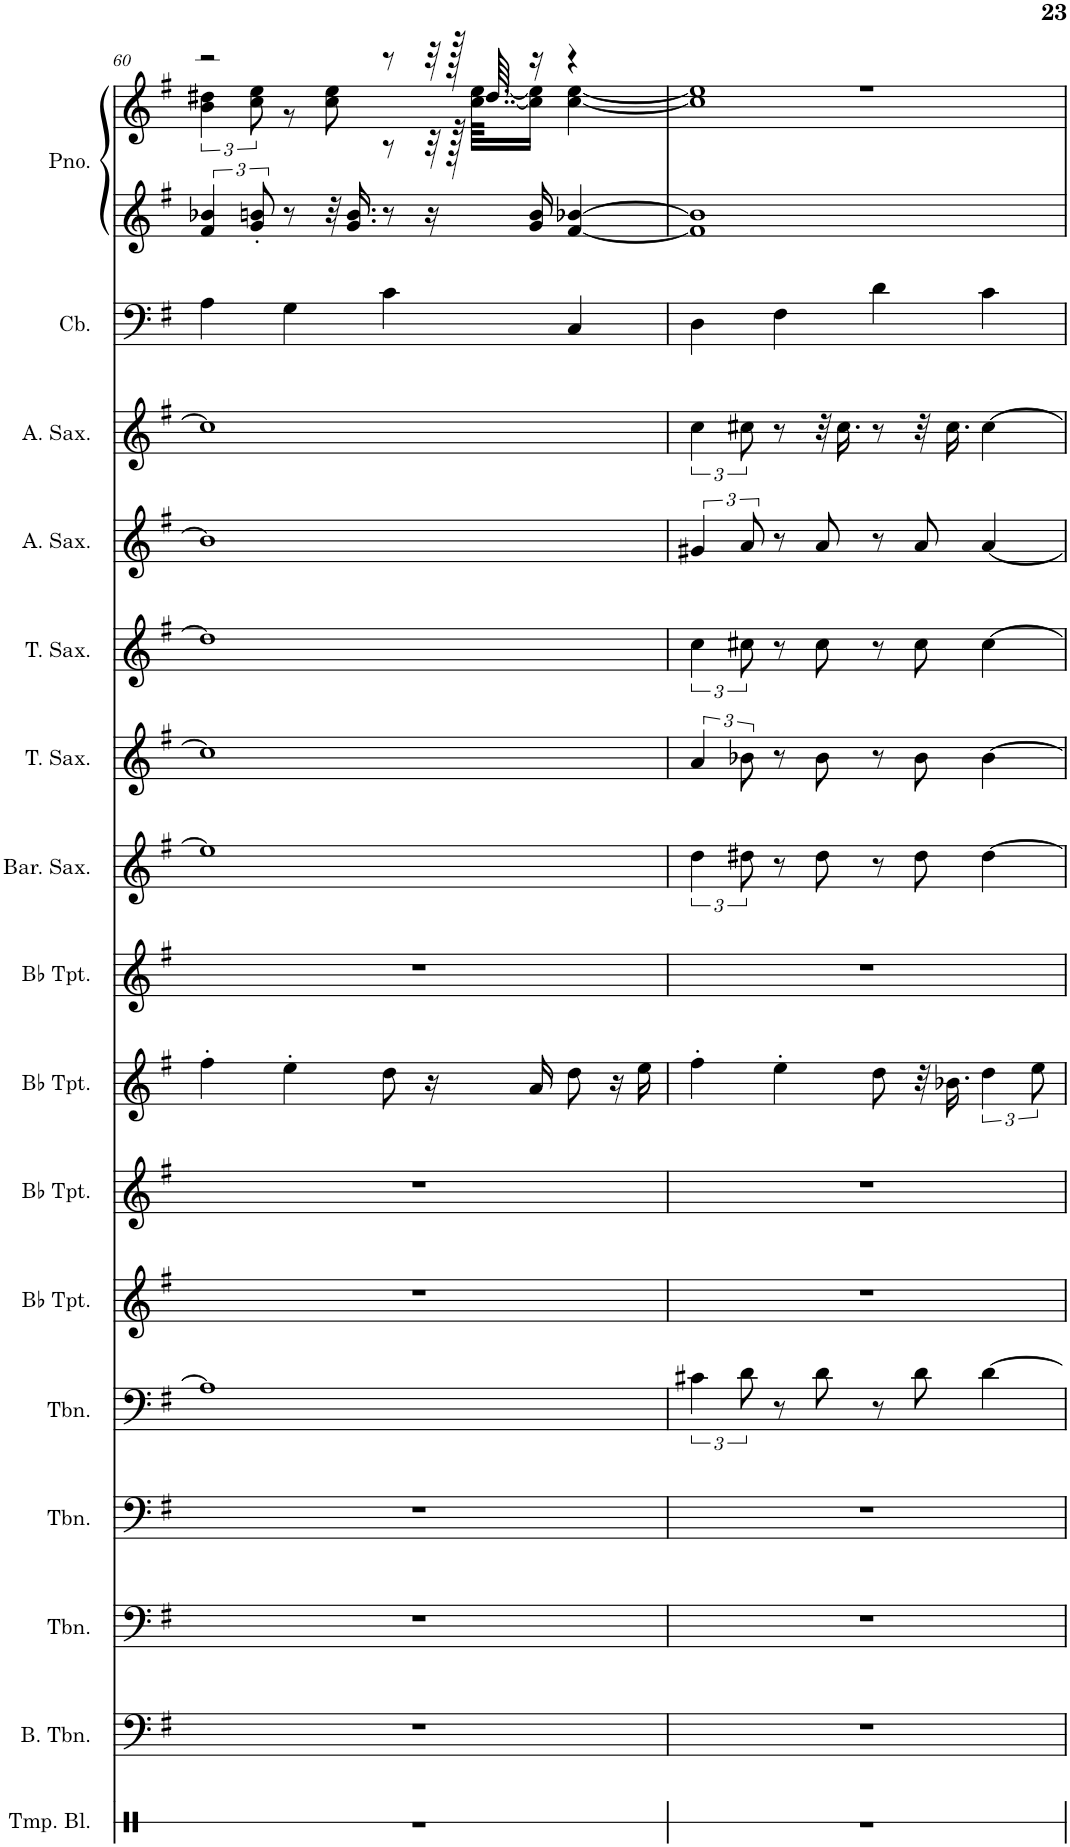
**kern	**kern	**kern	**kern	**kern	**kern	**kern	**kern	**kern	**kern	**kern	**kern	**kern	**kern	**kern	**kern	**kern
*part16	*part15	*part14	*part13	*part12	*part11	*part10	*part9	*part8	*part7	*part6	*part5	*part4	*part3	*part2	*part1	*part1
*staff17	*staff16	*staff15	*staff14	*staff13	*staff12	*staff11	*staff10	*staff9	*staff8	*staff7	*staff6	*staff5	*staff4	*staff3	*staff2	*staff1
*I"Temple Blocks	*I"Bass Trombone	*I"Trombone	*I"Trombone	*I"Trombone	*I"Bb Trumpet	*I"Bb Trumpet	*I"Bb Trumpet	*I"Bb Trumpet	*I"Baritone Saxophone	*I"Tenor Saxophone	*I"Tenor Saxophone	*I"Alto Saxophone	*I"Alto Saxophone	*I"Contrabass	*I"Piano	*
*I'Tmp. Bl.	*I'B. Tbn.	*I'Tbn.	*I'Tbn.	*I'Tbn.	*I'Bb Tpt.	*I'Bb Tpt.	*I'Bb Tpt.	*I'Bb Tpt.	*I'Bar. Sax.	*I'T. Sax.	*I'T. Sax.	*I'A. Sax.	*I'A. Sax.	*I'Cb.	*I'Pno.	*
!!LO:PB:g=z
*clefX	*clefF4	*clefF4	*clefF4	*clefF4	*clefG2	*clefG2	*clefG2	*clefG2	*clefG2	*clefG2	*clefG2	*clefG2	*clefG2	*clefF4	*clefF4	*clefG2
*	*	*	*	*	*Trd1c2	*Trd1c2	*Trd1c2	*Trd1c2	*Trd12c21	*Trd8c14	*Trd8c14	*Trd5c9	*Trd5c9	*Trd7c12	*	*
*k[]	*k[f#]	*k[f#]	*k[f#]	*k[f#]	*k[f#]	*k[f#]	*k[f#]	*k[f#]	*k[f#]	*k[f#]	*k[f#]	*k[f#]	*k[f#]	*k[f#]	*k[f#]	*k[f#]
*M4/4	*M4/4	*M4/4	*M4/4	*M4/4	*M4/4	*M4/4	*M4/4	*M4/4	*M4/4	*M4/4	*M4/4	*M4/4	*M4/4	*M4/4	*M4/4	*M4/4
=60	=60	=60	=60	=60	=60	=60	=60	=60	=60	=60	=60	=60	=60	=60	=60	=60
*	*	*	*	*	*	*	*	*	*	*	*	*	*	*	*	*^
1r	1r	1r	1r	1A]	1r	1r	4ff#'\	1r	1ee]	1cc#]	1dd]	1b]	1cc#]	4A\	6f#/ 6b-X/	2r	6b\ 6dd#X\
.	.	.	.	.	.	.	.	.	.	.	.	.	.	.	12g/' 12bn/'	.	12cc\ 12ee\
.	.	.	.	.	.	.	4ee'\	.	.	.	.	.	.	4G\	8r	.	8r
.	.	.	.	.	.	.	.	.	.	.	.	.	.	.	32r	.	8cc\ 8ee\
.	.	.	.	.	.	.	.	.	.	.	.	.	.	.	16.g/ 16.b/	.	.
.	.	.	.	.	.	.	8dd\	.	.	.	.	.	.	4c\	8r	8r	8r
.	.	.	.	.	.	.	16r	.	.	.	.	.	.	.	16r	32r	32r
.	.	.	.	.	.	.	.	.	.	.	.	.	.	.	.	128r	128r
.	.	.	.	.	.	.	.	.	.	.	.	.	.	.	.	64.dd#/	[64.cc\ [64.ee\KKLL
.	.	.	.	.	.	.	16a/	.	.	.	.	.	.	.	16g/ 16b/	16r	16cc\] 16ee\]JJ
.	.	.	.	.	.	.	8dd\	.	.	.	.	.	.	4C/	[4f#/ [4b-X/	4r	[4cc\ [4ee\
.	.	.	.	.	.	.	16r	.	.	.	.	.	.	.	.	.	.
.	.	.	.	.	.	.	16ee\	.	.	.	.	.	.	.	.	.	.
=61	=61	=61	=61	=61	=61	=61	=61	=61	=61	=61	=61	=61	=61	=61	=61	=61	=61
1r	1r	1r	1r	6c#X\	1r	1r	4ff#'\	1r	6dd\	6a/	6cc\	6g#X/	6cc\	4D\	1f#] 1b-]	1r	1cc] 1ee]
.	.	.	.	12d\	.	.	.	.	12dd#X\	12b-X\	12cc#X\	12a/	12cc#X\	.	.	.	.
.	.	.	.	8r	.	.	4ee'\	.	8r	8r	8r	8r	8r	4F#\	.	.	.
.	.	.	.	8d\	.	.	.	.	8dd#\	8b-\	8cc#\	8a/	32r	.	.	.	.
.	.	.	.	.	.	.	.	.	.	.	.	.	16.cc#\	.	.	.	.
.	.	.	.	8r	.	.	8dd\	.	8r	8r	8r	8r	8r	4d\	.	.	.
.	.	.	.	8d\	.	.	32r	.	8dd#\	8b-\	8cc#\	8a/	32r	.	.	.	.
.	.	.	.	.	.	.	16.b-X\	.	.	.	.	.	16.cc#\	.	.	.	.
.	.	.	.	[4d\	.	.	6dd\	.	[4dd#\	[4b-\	[4cc#\	[4a/	[4cc#\	4c\	.	.	.
.	.	.	.	.	.	.	12ee\	.	.	.	.	.	.	.	.	.	.
*	*	*	*	*	*	*	*	*	*	*	*	*	*	*	*	*v	*v
=	=	=	=	=	=	=	=	=	=	=	=	=	=	=	=	=
*-	*-	*-	*-	*-	*-	*-	*-	*-	*-	*-	*-	*-	*-	*-	*-	*-
